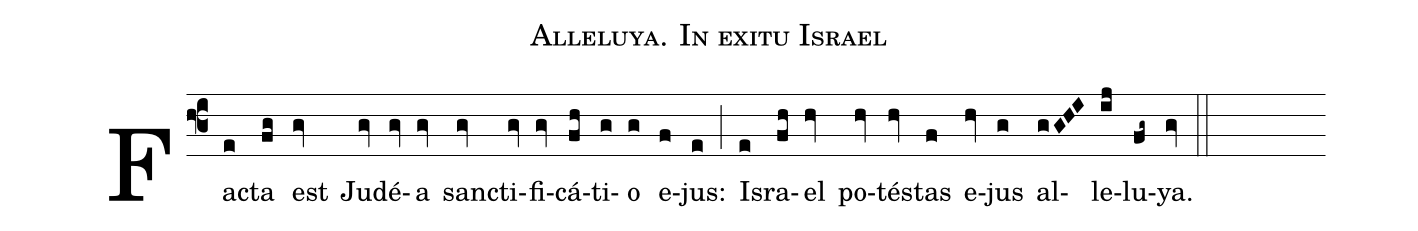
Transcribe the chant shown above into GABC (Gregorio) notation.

name: Alleluya. In exitu Israel;
%%
(f3) Fac(e)ta(fg) est(gv) Ju(gv)dé(gv)a(gv) sanc(gv)ti(gv)fi(gv)cá(fh)ti(g)o(g) e(f)jus:(e) (;)
Is(e)ra(fh)el(hv) po(hv)tés(hv)tas(f) e(hv)jus(g) al(gGHI)le(ij)lu(fg~)ya.(gv) (::)
